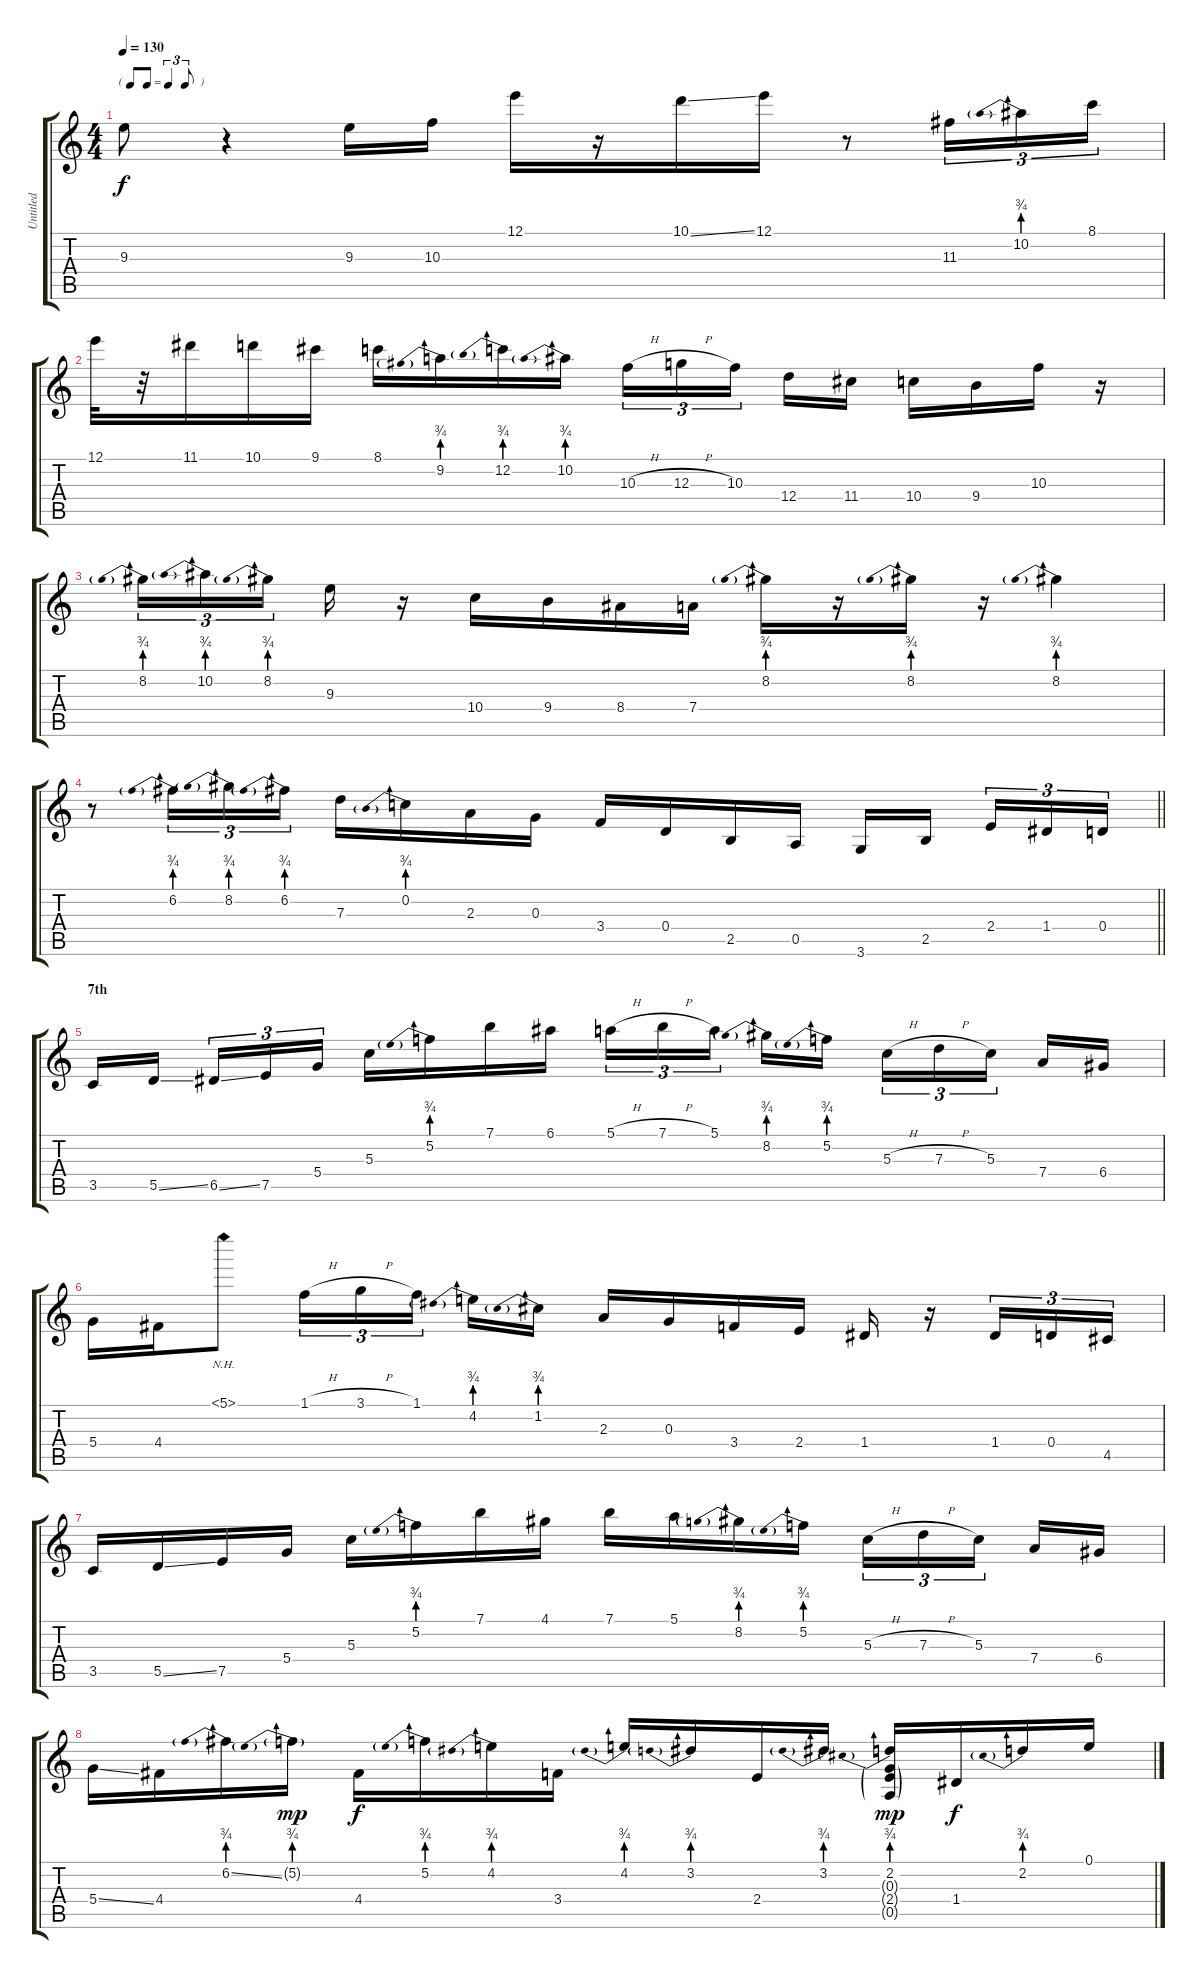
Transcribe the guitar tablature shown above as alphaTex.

\track ("Untitled" "Untitled") {instrument acousticguitarsteel}
\staff {score tabs}
\tuning (E4 B3 G3 D3 A2 E2) {hide}
\ts (4 4)
\tf triplet8th
\tempo 130
\clef g2
\ks c
9.3.8{dy f} r.4 9.3.16 10.3.16 12.1.16 r.16 10.1{ss}.16 12.1.16 r.8 11.3.16{tu (3 2)} 10.2{be (prebend 0 3 60 3)}.16{tu (3 2)} 8.1.16{tu (3 2)} |
12.1.32 r.32 11.1.16 10.1.16 9.1.16 8.1.16 9.2{be (prebend 0 3 60 3)}.16 12.2{be (prebend 0 3 60 3)}.16 10.2{be (prebend 0 3 60 3)}.16 10.3{h}.16{tu (3 2)} 12.3{h}.16{tu (3 2)} 10.3.16{tu (3 2) beam splitsecondary} 12.4.16 11.4.16 10.4.16 9.4.16 10.3.16 r.16 |
8.2{be (prebend 0 3 60 3)}.16{tu (3 2)} 10.2{be (prebend 0 3 60 3)}.16{tu (3 2)} 8.2{be (prebend 0 3 60 3)}.16{tu (3 2) beam splitsecondary} 9.3.16 r.16 10.4.16 9.4.16 8.4.16 7.4.16 8.2{be (prebend 0 3 60 3)}.16 r.16 8.2{be (prebend 0 3 60 3)}.16 r.16 8.2{be (prebend 0 3 60 3)}.4 |
\barLineRight lightlight
r.8 6.2{be (prebend 0 3 60 3)}.16{tu (3 2)} 8.2{be (prebend 0 3 60 3)}.16{tu (3 2)} 6.2{be (prebend 0 3 60 3)}.16{tu (3 2)} 7.3.16 0.2{be (prebend 0 3 60 3)}.16 2.3.16 0.3.16 3.4.16 0.4.16 2.5.16 0.5.16 3.6.16 2.5.16{beam splitsecondary} 2.4.16{tu (3 2)} 1.4.16{tu (3 2)} 0.4.16{tu (3 2)} |
\section ("" "7th")
3.5.16 5.5{ss}.16{beam splitsecondary} 6.5{ss}.16{tu (3 2)} 7.5.16{tu (3 2)} 5.4.16{tu (3 2)} 5.3.16 5.2{be (prebend 0 3 60 3)}.16 7.1.16 6.1.16 5.1{h}.16{tu (3 2)} 7.1{h}.16{tu (3 2)} 5.1.16{tu (3 2) beam splitsecondary} 8.2{be (prebend 0 3 60 3)}.16 5.2{be (prebend 0 3 60 3)}.16 5.3{h}.16{tu (3 2)} 7.3{h}.16{tu (3 2)} 5.3.16{tu (3 2) beam splitsecondary} 7.4.16 6.4.16 |
5.4.16 4.4.16 5.1{nh}.8 1.1{h}.16{tu (3 2)} 3.1{h}.16{tu (3 2)} 1.1.16{tu (3 2) beam splitsecondary} 4.2{be (prebend 0 3 60 3)}.16 1.2{be (prebend 0 3 60 3)}.16 2.3.16 0.3.16 3.4.16 2.4.16 1.4.16 r.16 1.4.16{tu (3 2)} 0.4.16{tu (3 2)} 4.5.16{tu (3 2)} |
3.5.16 5.5{ss}.16 7.5.16 5.4.16 5.3.16 5.2{be (prebend 0 3 60 3)}.16 7.1.16 4.1.16 7.1.16 5.1.16 8.2{be (prebend 0 3 60 3)}.16 5.2{be (prebend 0 3 60 3)}.16 5.3{h}.16{tu (3 2)} 7.3{h}.16{tu (3 2)} 5.3.16{tu (3 2) beam splitsecondary} 7.4.16 6.4.16 |
5.4{ss}.16 4.4.16 6.2{be (prebend 0 3 60 3) ss}.16 5.2{be (prebend 0 3 60 3) g}.16{dy mp} 4.4.16{dy f} 5.2{be (prebend 0 3 60 3)}.16 4.2{be (prebend 0 3 60 3)}.16 3.4.16 4.2{be (prebend 0 3 60 3)}.16 3.2{be (prebend 0 3 60 3)}.16 2.4.16 3.2{be (prebend 0 3 60 3)}.16 (2.2{be (prebend 0 3 60 3)} 0.3{g} 2.4{g} 0.5{g}).16{dy mp} 1.4.16{dy f} 2.2{be (prebend 0 3 60 3)}.16 0.1.16
